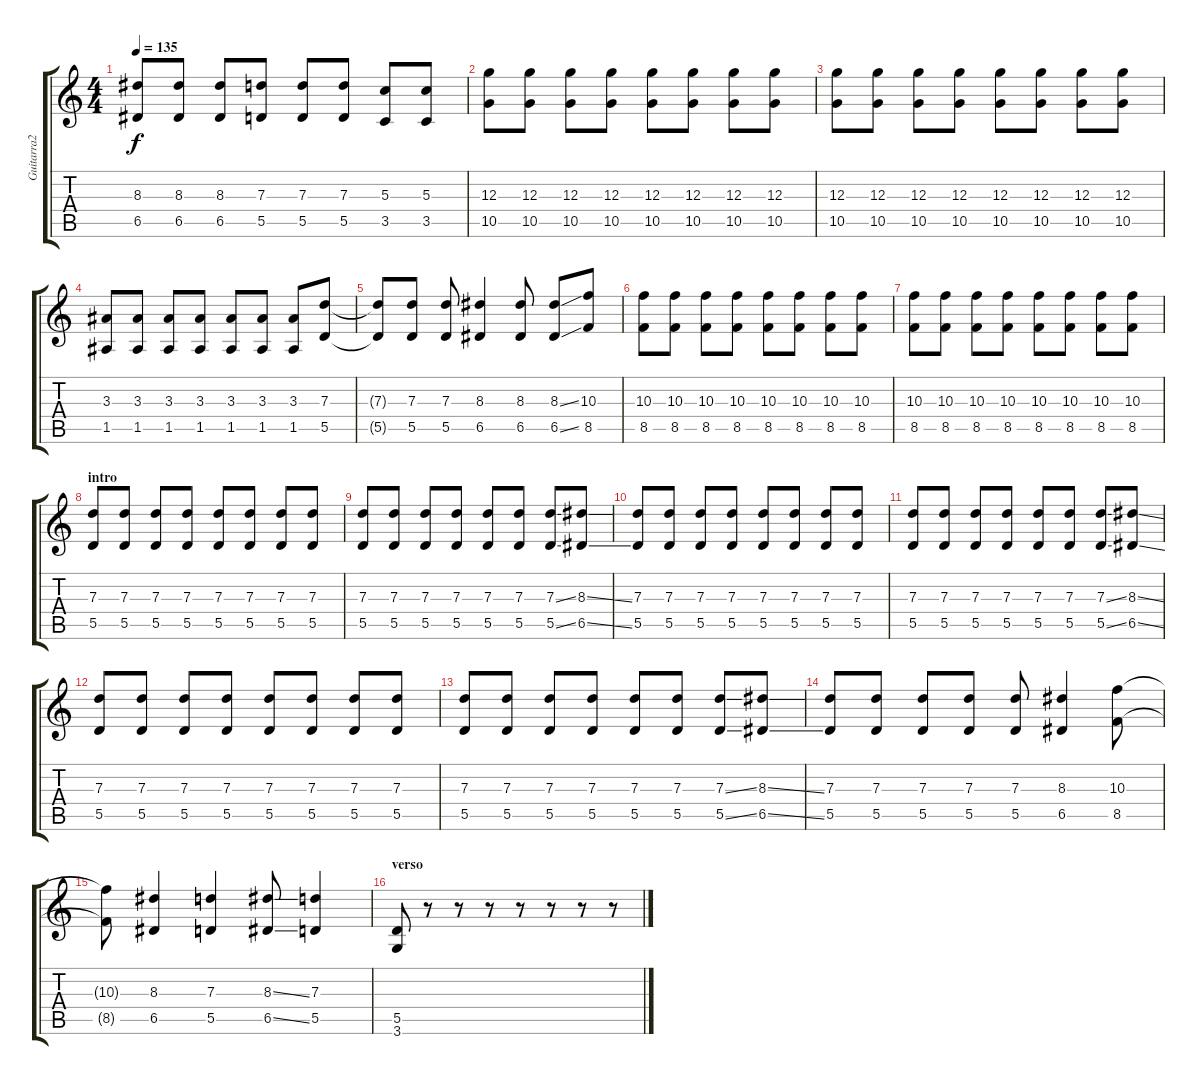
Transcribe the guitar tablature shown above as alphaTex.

\track ("Guitarra2" "Guitarra2") {instrument distortionguitar}
\staff {score tabs}
\tuning (E4 B3 G3 D3 A2 E2) {hide}
\ts (4 4)
\tempo 135
\clef g2
\ks c
(8.3 6.5).8{dy f} (8.3 6.5).8 (8.3 6.5).8 (7.3 5.5).8 (7.3 5.5).8 (7.3 5.5).8 (5.3 3.5).8 (5.3 3.5).8 |
(12.3 10.5).8 (12.3 10.5).8 (12.3 10.5).8 (12.3 10.5).8 (12.3 10.5).8 (12.3 10.5).8 (12.3 10.5).8 (12.3 10.5).8 |
(12.3 10.5).8 (12.3 10.5).8 (12.3 10.5).8 (12.3 10.5).8 (12.3 10.5).8 (12.3 10.5).8 (12.3 10.5).8 (12.3 10.5).8 |
(3.3 1.5).8 (3.3 1.5).8 (3.3 1.5).8 (3.3 1.5).8 (3.3 1.5).8 (3.3 1.5).8 (3.3 1.5).8 (7.3 5.5).8 |
(7.3{t} 5.5{t}).8 (7.3 5.5).8 (7.3 5.5).8 (8.3 6.5).4 (8.3 6.5).8 (8.3{ss} 6.5{ss}).8 (10.3 8.5).8 |
(10.3 8.5).8 (10.3 8.5).8 (10.3 8.5).8 (10.3 8.5).8 (10.3 8.5).8 (10.3 8.5).8 (10.3 8.5).8 (10.3 8.5).8 |
(10.3 8.5).8 (10.3 8.5).8 (10.3 8.5).8 (10.3 8.5).8 (10.3 8.5).8 (10.3 8.5).8 (10.3 8.5).8 (10.3 8.5).8 |
\section ("" "intro")
(7.3 5.5).8 (7.3 5.5).8 (7.3 5.5).8 (7.3 5.5).8 (7.3 5.5).8 (7.3 5.5).8 (7.3 5.5).8 (7.3 5.5).8 |
(7.3 5.5).8 (7.3 5.5).8 (7.3 5.5).8 (7.3 5.5).8 (7.3 5.5).8 (7.3 5.5).8 (7.3{ss} 5.5{ss}).8 (8.3{ss} 6.5{ss}).8 |
(7.3 5.5).8 (7.3 5.5).8 (7.3 5.5).8 (7.3 5.5).8 (7.3 5.5).8 (7.3 5.5).8 (7.3 5.5).8 (7.3 5.5).8 |
(7.3 5.5).8 (7.3 5.5).8 (7.3 5.5).8 (7.3 5.5).8 (7.3 5.5).8 (7.3 5.5).8 (7.3{ss} 5.5{ss}).8 (8.3{ss} 6.5{ss}).8 |
(7.3 5.5).8 (7.3 5.5).8 (7.3 5.5).8 (7.3 5.5).8 (7.3 5.5).8 (7.3 5.5).8 (7.3 5.5).8 (7.3 5.5).8 |
(7.3 5.5).8 (7.3 5.5).8 (7.3 5.5).8 (7.3 5.5).8 (7.3 5.5).8 (7.3 5.5).8 (7.3{ss} 5.5{ss}).8 (8.3{ss} 6.5{ss}).8 |
(7.3 5.5).8 (7.3 5.5).8 (7.3 5.5).8 (7.3 5.5).8 (7.3 5.5).8 (8.3 6.5).4 (10.3 8.5).8 |
(10.3{t} 8.5{t}).8 (8.3 6.5).4 (7.3 5.5).4 (8.3{ss} 6.5{ss}).8 (7.3 5.5).4 |
\section ("" "verso")
(5.5 3.6).8 r.8 r.8 r.8 r.8 r.8 r.8 r.8
